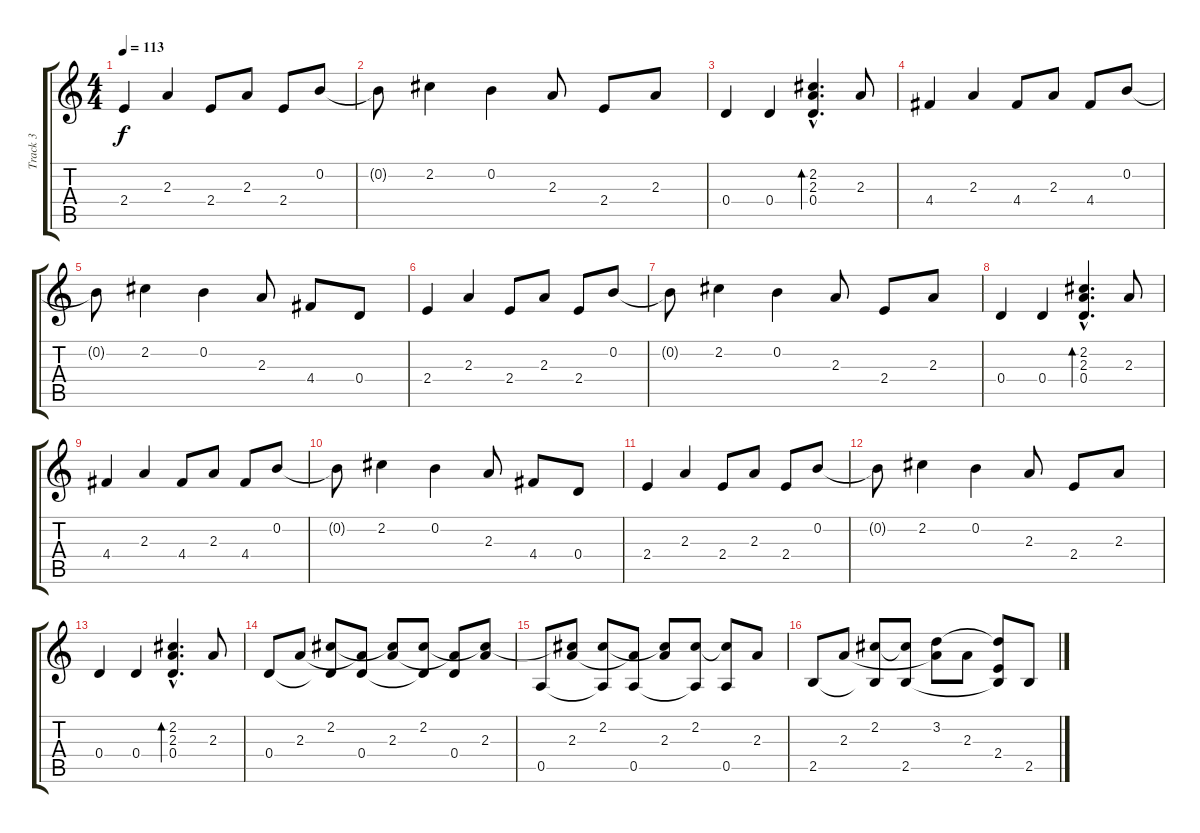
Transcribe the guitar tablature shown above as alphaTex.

\track ("Track 3" "Track 3") {instrument electricguitarmuted}
\staff {score tabs}
\tuning (E4 B3 G3 D3 A2 E2) {hide}
\ts (4 4)
\tempo 113
\clef g2
\ks c
2.4.4{dy f} 2.3.4 2.4.8 2.3.8 2.4.8 0.2.8 |
0.2{t}.8 2.2.4 0.2.4 2.3.8 2.4.8 2.3.8 |
0.4.4 0.4.4 (2.2{hac} 2.3{hac} 0.4{hac}).4{d bd 120} 2.3.8 |
4.4.4 2.3.4 4.4.8 2.3.8 4.4.8 0.2.8 |
0.2{t}.8 2.2.4 0.2.4 2.3.8 4.4.8 0.4.8 |
2.4.4 2.3.4 2.4.8 2.3.8 2.4.8 0.2.8 |
0.2{t}.8 2.2.4 0.2.4 2.3.8 2.4.8 2.3.8 |
0.4.4 0.4.4 (2.2{hac} 2.3{hac} 0.4{hac}).4{d bd 120} 2.3.8 |
4.4.4 2.3.4 4.4.8 2.3.8 4.4.8 0.2.8 |
0.2{t}.8 2.2.4 0.2.4 2.3.8 4.4.8 0.4.8 |
2.4.4 2.3.4 2.4.8 2.3.8 2.4.8 0.2.8 |
0.2{t}.8 2.2.4 0.2.4 2.3.8 2.4.8 2.3.8 |
0.4.4 0.4.4 (2.2{hac} 2.3{hac} 0.4{hac}).4{d bd 120} 2.3.8 |
0.4.8 2.3.8 (2.2 0.4{t}).8 (2.3{t} 0.4).8 (2.2{t} 2.3).8 (2.2 0.4{t}).8 (2.3{t} 0.4).8 (2.2{t} 2.3).8 |
0.5.8 (2.2{t} 2.3).8 (2.2 0.5{t}).8 (2.3{t} 0.5).8 (2.2{t} 2.3).8 (2.2 0.5{t}).8 (2.2{t} 0.5).8 2.3.8 |
2.5.8 2.3.8 (2.2 2.5{t}).8 (2.2{t} 2.5).8 (3.2 2.3{t}).8 2.3.8 (3.2{t} 2.4 2.5{t}).8 2.5.8
